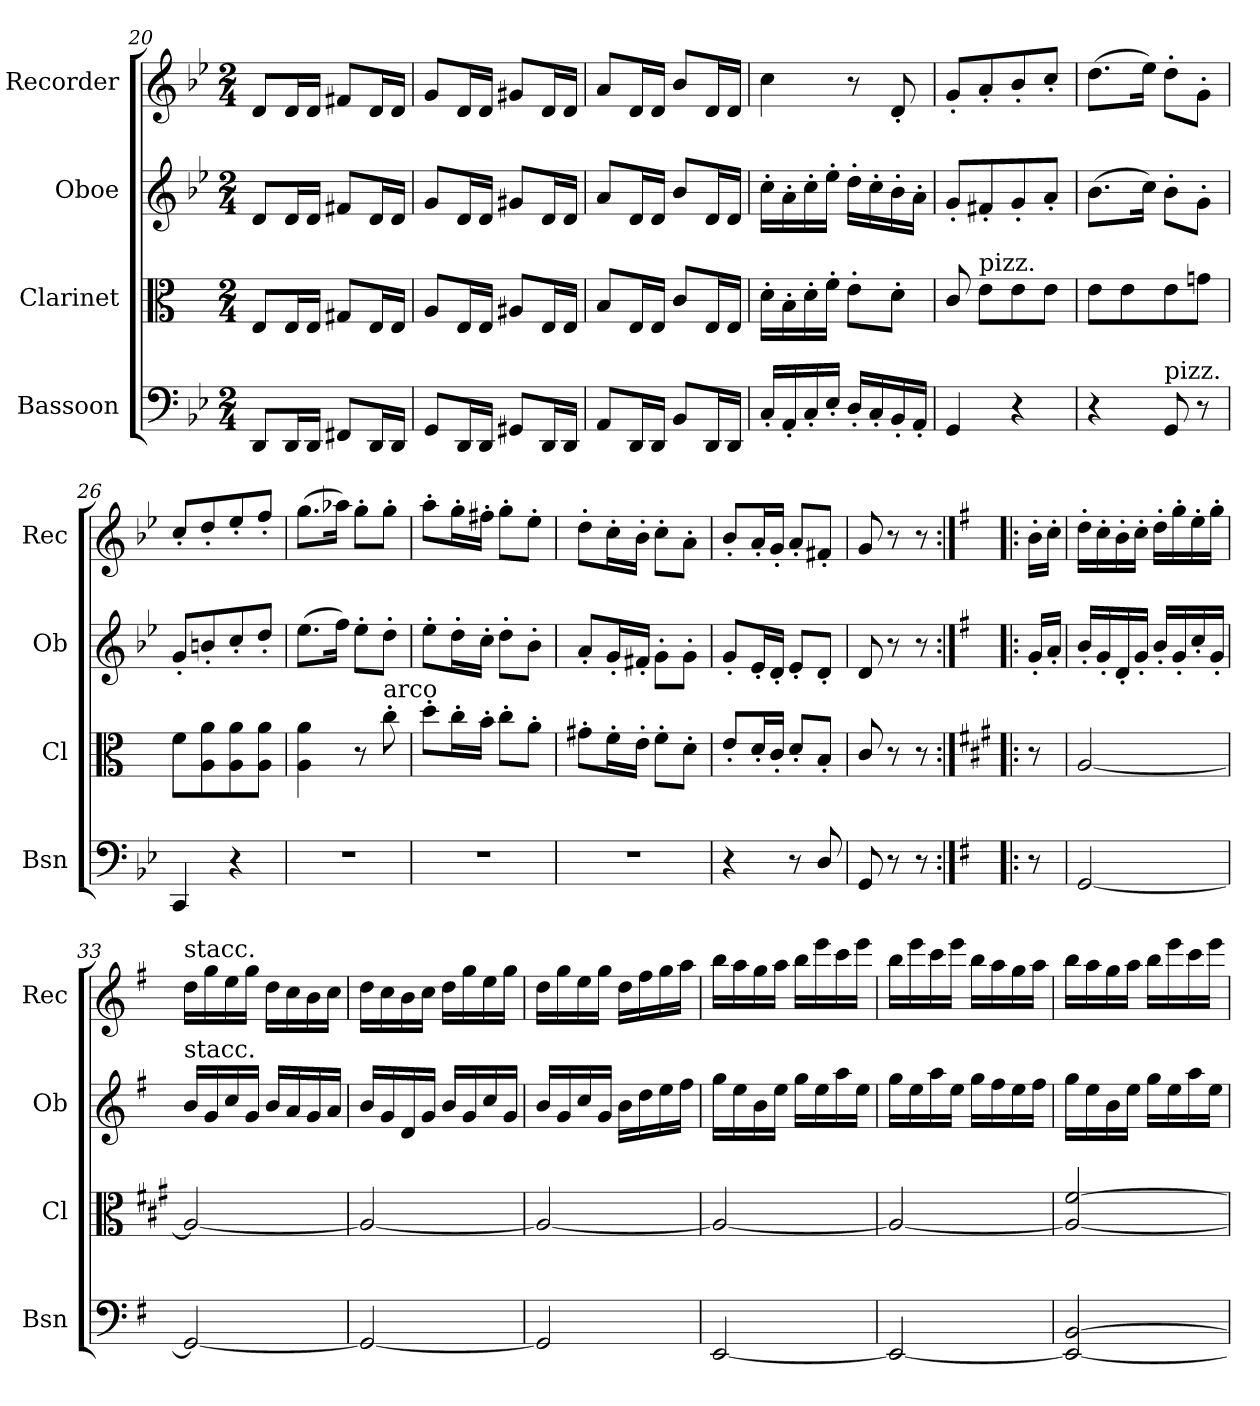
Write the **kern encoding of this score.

**kern	**kern	**kern	**kern
*part4	*part3	*part2	*part1
*staff4	*staff3	*staff2	*staff1
*I"Bassoon	*I"Clarinet	*I"Oboe	*I"Recorder
*I'Bsn	*I'Cl	*I'Ob	*I'Rec
!!LO:LB:g=z
*clefF4	*clefC3	*clefG2	*clefG2
*	*ITrd1c2	*	*
*k[b-e-]	*k[b-e-]	*k[b-e-]	*k[b-e-]
*M2/4	*M2/4	*M2/4	*M2/4
=20	=20	=20	=20
8DD/L	8D/L	8d/L	8d/L
16DD/L	16D/L	16d/L	16d/L
16DD/JJ	16D/JJ	16d/JJ	16d/JJ
8FF#X/L	8F#X/L	8f#X/L	8f#X/L
16DD/L	16D/L	16d/L	16d/L
16DD/JJ	16D/JJ	16d/JJ	16d/JJ
=21	=21	=21	=21
8GG/L	8G/L	8g/L	8g/L
16DD/L	16D/L	16d/L	16d/L
16DD/JJ	16D/JJ	16d/JJ	16d/JJ
8GG#X/L	8G#X/L	8g#X/L	8g#X/L
16DD/L	16D/L	16d/L	16d/L
16DD/JJ	16D/JJ	16d/JJ	16d/JJ
=22	=22	=22	=22
8AA/L	8A/L	8a/L	8a/L
16DD/L	16D/L	16d/L	16d/L
16DD/JJ	16D/JJ	16d/JJ	16d/JJ
8BB-/L	8B-/L	8b-/L	8b-/L
16DD/L	16D/L	16d/L	16d/L
16DD/JJ	16D/JJ	16d/JJ	16d/JJ
=23	=23	=23	=23
16C'/LL	16c'\LL	16cc'\LL	4cc\
16AA'/	16A'\	16a'\	.
16C'/	16c'\	16cc'\	.
16E-'/JJ	16e-'\JJ	16ee-'\JJ	.
16D'/LL	8d'\L	16dd'\LL	8r
16C'/	.	16cc'\	.
16BB-'/	8c'\J	16b-'\	8d'/
16AA'/JJ	.	16a'\JJ	.
=24	=24	=24	=24
4GG/	8B-/	8g'/L	8g'/L
!	!LO:TX:a:t=pizz.	!	!
.	8d\L	8f#X'/	8a'/
4r	8d\	8g'/	8b-'/
.	8d\J	8a'/J	8cc'/J
=25	=25	=25	=25
4r	8d\L	(8.b-\L	(8.dd\L
.	8d\	.	.
.	.	16cc\Jk)	16ee-\Jk)
!LO:TX:a:t=pizz.	!	!	!
8GG/	8d\	8b-'\L	8dd'\L
8r	8fn\J	8g'\J	8g'\J
=26	=26	=26	=26
4CC/	8e-\L	8g'/L	8cc'/L
.	8G\ 8g\	8bn'/	8dd'/
4r	8G\ 8g\	8cc'/	8ee-'/
.	8G\ 8g\J	8dd'/J	8ff'/J
=27	=27	=27	=27
2r	4G\ 4g\	(8.ee-\L	(8.gg\L
.	.	16ff\Jk)	16aa-X\Jk)
.	8r	8ee-'\L	8gg'\L
!	!LO:TX:a:t=arco	!	!
.	8b-'\	8dd'\J	8gg'\J
=28	=28	=28	=28
2r	8cc'\L	8ee-'\L	8aa'\L
.	16b-'\L	16dd'\L	16gg'\L
.	16a'\JJ	16cc'\JJ	16ff#X'\JJ
.	8b-'\L	8dd'\L	8gg'\L
.	8g'\J	8b-'\J	8ee-'\J
!!LO:LB:g=z
=29	=29	=29	=29
2r	8f#X'\L	8a'/L	8dd'\L
.	16e-'\L	16g'/L	16cc'\L
.	16d'\JJ	16f#X'/JJ	16b-'\JJ
.	8e-'\L	8g'\L	8cc'\L
.	8c'\J	8g'\J	8a'\J
=30	=30	=30	=30
4r	8d'/L	8g'/L	8b-'/L
.	16c'/L	16e-'/L	16a'/L
.	16B-'/JJ	16d'/JJ	16g'/JJ
8r	8c'/L	8e-'/L	8a'/L
8D/	8A'/J	8d'/J	8f#X'/J
=31	=31	=31	=31
8GG/	8B-/	8d/	8g/
8r	8r	8r	8r
8r	8r	8r	8r
=31X2:|!|:	=31X2:|!|:	=31X2:|!|:	=31X2:|!|:
*k[f#]	*k[f#]	*k[f#]	*k[f#]
8r	8r	16g'/LL	16b'\LL
.	.	16a'/JJ	16cc'\JJ
=32	=32	=32	=32
[2GG/	[2G/	16b'/LL	16dd'\LL
.	.	16g'/	16cc'\
.	.	16d'/	16b'\
.	.	16g'/JJ	16cc'\JJ
.	.	16b'/LL	16dd'\LL
.	.	16g'/	16gg'\
.	.	16cc'/	16ee'\
.	.	16g'/JJ	16gg'\JJ
=33	=33	=33	=33
!	!	!	!LO:TX:a:t=stacc.
!	!	!LO:TX:a:t=stacc.	!
2GG/_	2G/_	16b/LL	16dd\LL
.	.	16g/	16gg\
.	.	16cc/	16ee\
.	.	16g/JJ	16gg\JJ
.	.	16b/LL	16dd\LL
.	.	16a/	16cc\
.	.	16g/	16b\
.	.	16a/JJ	16cc\JJ
=34	=34	=34	=34
2GG/_	2G/_	16b/LL	16dd\LL
.	.	16g/	16cc\
.	.	16d/	16b\
.	.	16g/JJ	16cc\JJ
.	.	16b/LL	16dd\LL
.	.	16g/	16gg\
.	.	16cc/	16ee\
.	.	16g/JJ	16gg\JJ
=35	=35	=35	=35
2GG/]	2G/_	16b/LL	16dd\LL
.	.	16g/	16gg\
.	.	16cc/	16ee\
.	.	16g/JJ	16gg\JJ
.	.	16b\LL	16dd\LL
.	.	16dd\	16ff#\
.	.	16ee\	16gg\
.	.	16ff#\JJ	16aa\JJ
!!LO:PB:g=z
=36	=36	=36	=36
[2EE/	2G/_	16gg\LL	16bb\LL
.	.	16ee\	16aa\
.	.	16b\	16gg\
.	.	16ee\JJ	16aa\JJ
.	.	16gg\LL	16bb\LL
.	.	16ee\	16eee\
.	.	16aa\	16ccc\
.	.	16ee\JJ	16eee\JJ
=37	=37	=37	=37
2EE/_	2G/_	16gg\LL	16bb\LL
.	.	16ee\	16eee\
.	.	16aa\	16ccc\
.	.	16ee\JJ	16eee\JJ
.	.	16gg\LL	16bb\LL
.	.	16ff#\	16aa\
.	.	16ee\	16gg\
.	.	16ff#\JJ	16aa\JJ
=38	=38	=38	=38
2EE/_ [2BB/	2G/_ [2e/	16gg\LL	16bb\LL
.	.	16ee\	16aa\
.	.	16b\	16gg\
.	.	16ee\JJ	16aa\JJ
.	.	16gg\LL	16bb\LL
.	.	16ee\	16eee\
.	.	16aa\	16ccc\
.	.	16ee\JJ	16eee\JJ
=	=	=	=
*-	*-	*-	*-
